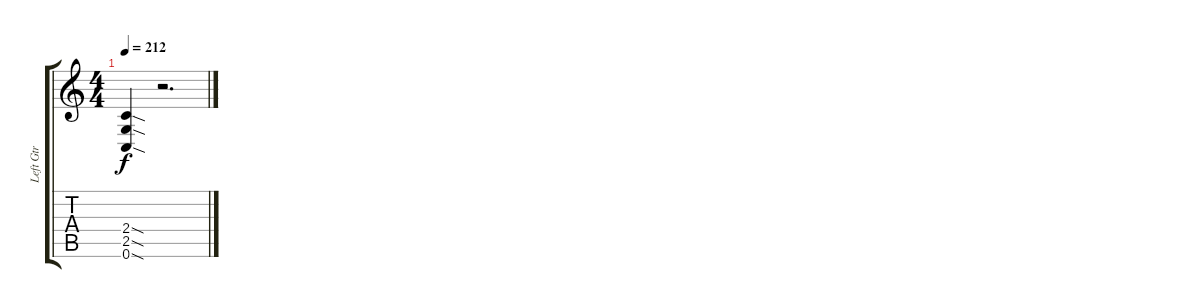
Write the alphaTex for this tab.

\track ("Left Gtr" "Left Gtr") {instrument distortionguitar}
\staff {score tabs}
\tuning (C4 G3 Eb3 Bb2 F2 C2) {hide}
\ts (4 4)
\tempo 212
\clef g2
\ks c
(2.4{sod t} 2.5{sod t} 0.6{sod t}).4{dy f} r.2{d}
